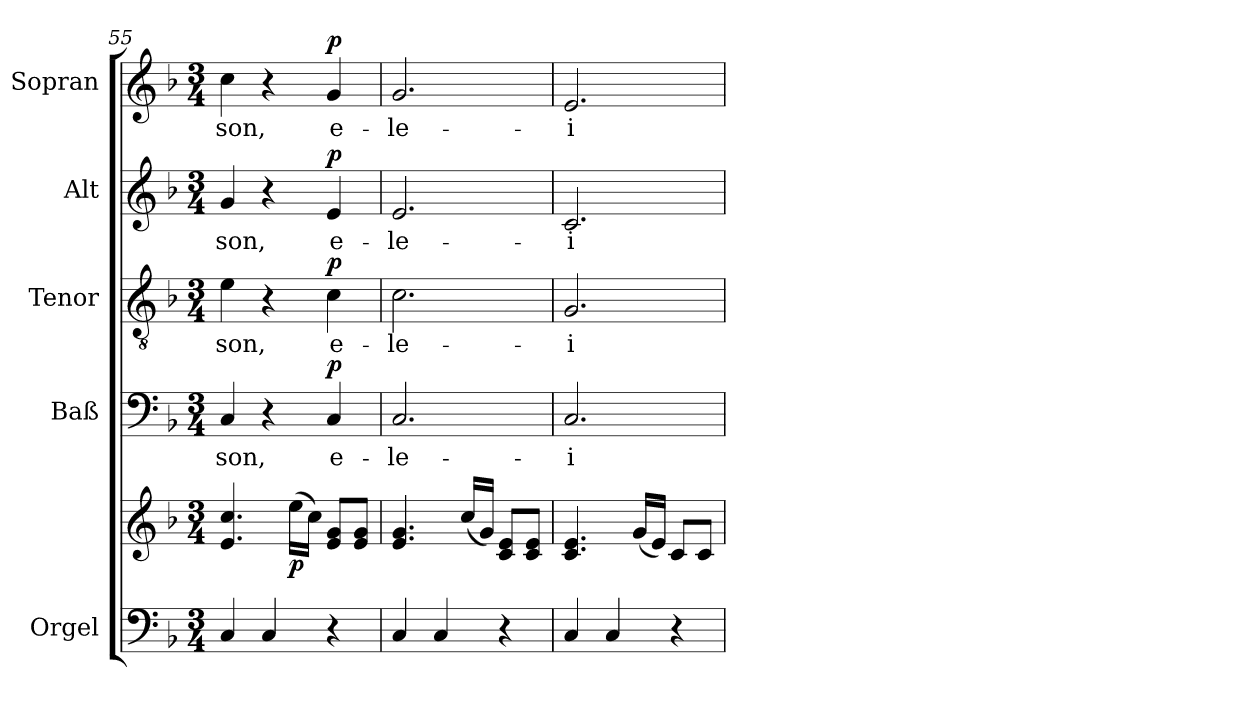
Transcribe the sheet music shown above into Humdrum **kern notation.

**kern	**kern	**dynam	**kern	**text	**dynam	**kern	**text	**dynam	**kern	**text	**dynam	**kern	**text	**dynam
*part5	*part5	*part5	*part4	*part4	*part4	*part3	*part3	*part3	*part2	*part2	*part2	*part1	*part1	*part1
*staff6	*staff5	*staff5/6	*staff4	*staff4	*staff4	*staff3	*staff3	*staff3	*staff2	*staff2	*staff2	*staff1	*staff1	*staff1
*I"Orgel	*	*	*I"Baß	*	*	*I"Tenor	*	*	*I"Alt	*	*	*I"Sopran	*	*
*I'Org.	*	*	*	*	*	*	*	*	*	*	*	*	*	*
*clefF4	*clefG2	*	*clefF4	*	*	*clefGv2	*	*	*clefG2	*	*	*clefG2	*	*
*k[b-]	*k[b-]	*	*k[b-]	*	*	*k[b-]	*	*	*k[b-]	*	*	*k[b-]	*	*
*F:	*F:	*	*F:	*	*	*F:	*	*	*F:	*	*	*F:	*	*
*M3/4	*M3/4	*	*M3/4	*	*	*M3/4	*	*	*M3/4	*	*	*M3/4	*	*
=55	=55	=55	=55	=55	=55	=55	=55	=55	=55	=55	=55	=55	=55	=55
!	!	!	!	!LO:LY:b	!	!	!LO:LY:b	!	!	!LO:LY:b	!	!	!LO:LY:b	!
4C/	4.e/ 4.cc/	.	4C/	-son,	.	4e\	-son,	.	4g/	-son,	.	4cc\	-son,	.
4C/	.	.	4r	.	.	4r	.	.	4r	.	.	4r	.	.
!	!	!LO:DY:b	!	!	!	!	!	!	!	!	!	!	!	!
.	(>16ee\LL	p	.	.	.	.	.	.	.	.	.	.	.	.
.	16cc\JJ)	.	.	.	.	.	.	.	.	.	.	.	.	.
!	!	!	!	!LO:LY:b	!LO:DY:a	!	!LO:LY:b	!LO:DY:a	!	!LO:LY:b	!LO:DY:a	!	!LO:LY:b	!LO:DY:a
4r	8e/ 8g/L	.	4C/	e-	p	4c\	e-	p	4e/	e-	p	4g/	e-	p
.	8e/ 8g/J	.	.	.	.	.	.	.	.	.	.	.	.	.
=56	=56	=56	=56	=56	=56	=56	=56	=56	=56	=56	=56	=56	=56	=56
!	!	!	!	!LO:LY:b	!	!	!LO:LY:b	!	!	!LO:LY:b	!	!	!LO:LY:b	!
4C/	4.e/ 4.g/	.	2.C/	-le-	.	2.c\	-le-	.	2.e/	-le-	.	2.g/	-le-	.
4C/	.	.	.	.	.	.	.	.	.	.	.	.	.	.
.	(<16cc/LL	.	.	.	.	.	.	.	.	.	.	.	.	.
.	16g/JJ)	.	.	.	.	.	.	.	.	.	.	.	.	.
4r	8c/ 8e/L	.	.	.	.	.	.	.	.	.	.	.	.	.
.	8c/ 8e/J	.	.	.	.	.	.	.	.	.	.	.	.	.
!!LO:PB:g=z
=57	=57	=57	=57	=57	=57	=57	=57	=57	=57	=57	=57	=57	=57	=57
!	!	!	!	!LO:LY:b	!	!	!LO:LY:b	!	!	!LO:LY:b	!	!	!LO:LY:b	!
4C/	4.c/ 4.e/	.	2.C/	-i-	.	2.G/	-i-	.	2.c/	-i-	.	2.e/	-i-	.
4C/	.	.	.	.	.	.	.	.	.	.	.	.	.	.
.	(<16g/LL	.	.	.	.	.	.	.	.	.	.	.	.	.
.	16e/JJ)	.	.	.	.	.	.	.	.	.	.	.	.	.
4r	8c/L	.	.	.	.	.	.	.	.	.	.	.	.	.
.	8c/J	.	.	.	.	.	.	.	.	.	.	.	.	.
=	=	=	=	=	=	=	=	=	=	=	=	=	=	=
*-	*-	*-	*-	*-	*-	*-	*-	*-	*-	*-	*-	*-	*-	*-
